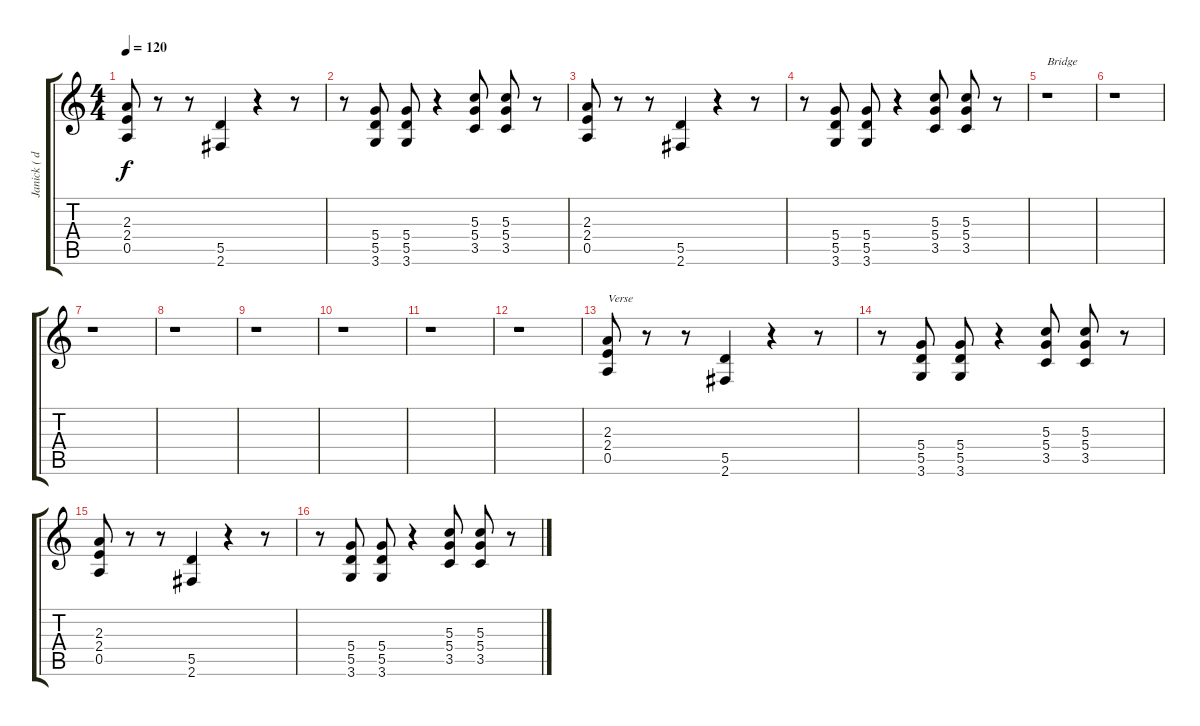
\track ("Janick ( distortion )" "Janick ( d") {instrument distortionguitar}
\staff {score tabs}
\tuning (E4 B3 G3 D3 A2 E2) {hide}
\ts (4 4)
\tempo 120
\clef g2
\ks c
(2.3 2.4 0.5).8{dy f} r.8 r.8 (5.5 2.6).4 r.4 r.8 |
r.8 (5.4 5.5 3.6).8 (5.4 5.5 3.6).8 r.4 (5.3 5.4 3.5).8 (5.3 5.4 3.5).8 r.8 |
(2.3 2.4 0.5).8 r.8 r.8 (5.5 2.6).4 r.4 r.8 |
r.8 (5.4 5.5 3.6).8 (5.4 5.5 3.6).8 r.4 (5.3 5.4 3.5).8 (5.3 5.4 3.5).8 r.8 |
r.1{txt "Bridge"} |
r.1 |
r.1 |
r.1 |
r.1 |
r.1 |
r.1 |
r.1 |
(2.3 2.4 0.5).8{txt "Verse"} r.8 r.8 (5.5 2.6).4 r.4 r.8 |
r.8 (5.4 5.5 3.6).8 (5.4 5.5 3.6).8 r.4 (5.3 5.4 3.5).8 (5.3 5.4 3.5).8 r.8 |
(2.3 2.4 0.5).8 r.8 r.8 (5.5 2.6).4 r.4 r.8 |
r.8 (5.4 5.5 3.6).8 (5.4 5.5 3.6).8 r.4 (5.3 5.4 3.5).8 (5.3 5.4 3.5).8 r.8
